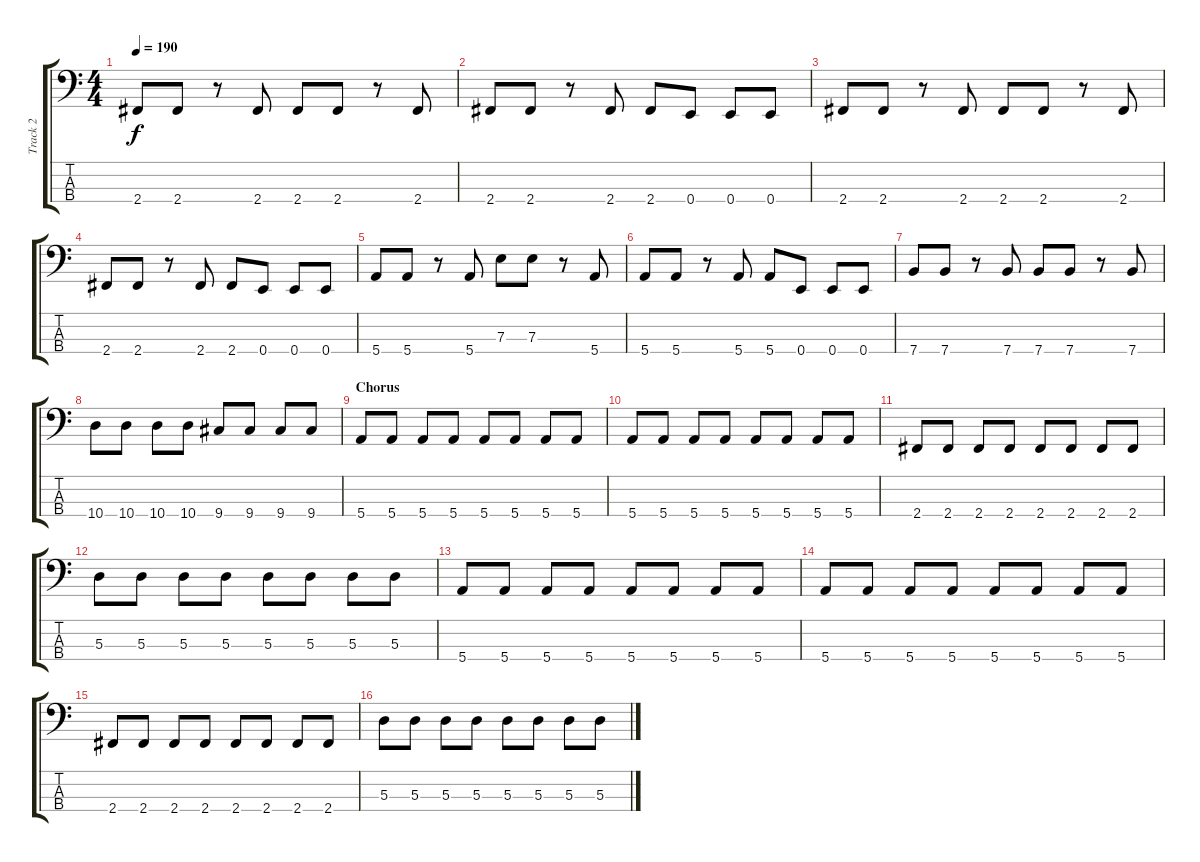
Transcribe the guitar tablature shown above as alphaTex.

\track ("Track 2" "Track 2") {instrument electricbasspick}
\staff {score tabs}
\tuning (G2 D2 A1 E1) {hide}
\ts (4 4)
\tempo 190
\clef f4
\ks c
2.4.8{dy f} 2.4.8 r.8 2.4.8 2.4.8 2.4.8 r.8 2.4.8 |
2.4.8 2.4.8 r.8 2.4.8 2.4.8 0.4.8 0.4.8 0.4.8 |
2.4.8 2.4.8 r.8 2.4.8 2.4.8 2.4.8 r.8 2.4.8 |
2.4.8 2.4.8 r.8 2.4.8 2.4.8 0.4.8 0.4.8 0.4.8 |
5.4.8 5.4.8 r.8 5.4.8 7.3.8 7.3.8 r.8 5.4.8 |
5.4.8 5.4.8 r.8 5.4.8 5.4.8 0.4.8 0.4.8 0.4.8 |
7.4.8 7.4.8 r.8 7.4.8 7.4.8 7.4.8 r.8 7.4.8 |
10.4.8 10.4.8 10.4.8 10.4.8 9.4.8 9.4.8 9.4.8 9.4.8 |
\section ("" "Chorus")
5.4.8 5.4.8 5.4.8 5.4.8 5.4.8 5.4.8 5.4.8 5.4.8 |
5.4.8 5.4.8 5.4.8 5.4.8 5.4.8 5.4.8 5.4.8 5.4.8 |
2.4.8 2.4.8 2.4.8 2.4.8 2.4.8 2.4.8 2.4.8 2.4.8 |
5.3.8 5.3.8 5.3.8 5.3.8 5.3.8 5.3.8 5.3.8 5.3.8 |
5.4.8 5.4.8 5.4.8 5.4.8 5.4.8 5.4.8 5.4.8 5.4.8 |
5.4.8 5.4.8 5.4.8 5.4.8 5.4.8 5.4.8 5.4.8 5.4.8 |
2.4.8 2.4.8 2.4.8 2.4.8 2.4.8 2.4.8 2.4.8 2.4.8 |
5.3.8 5.3.8 5.3.8 5.3.8 5.3.8 5.3.8 5.3.8 5.3.8
